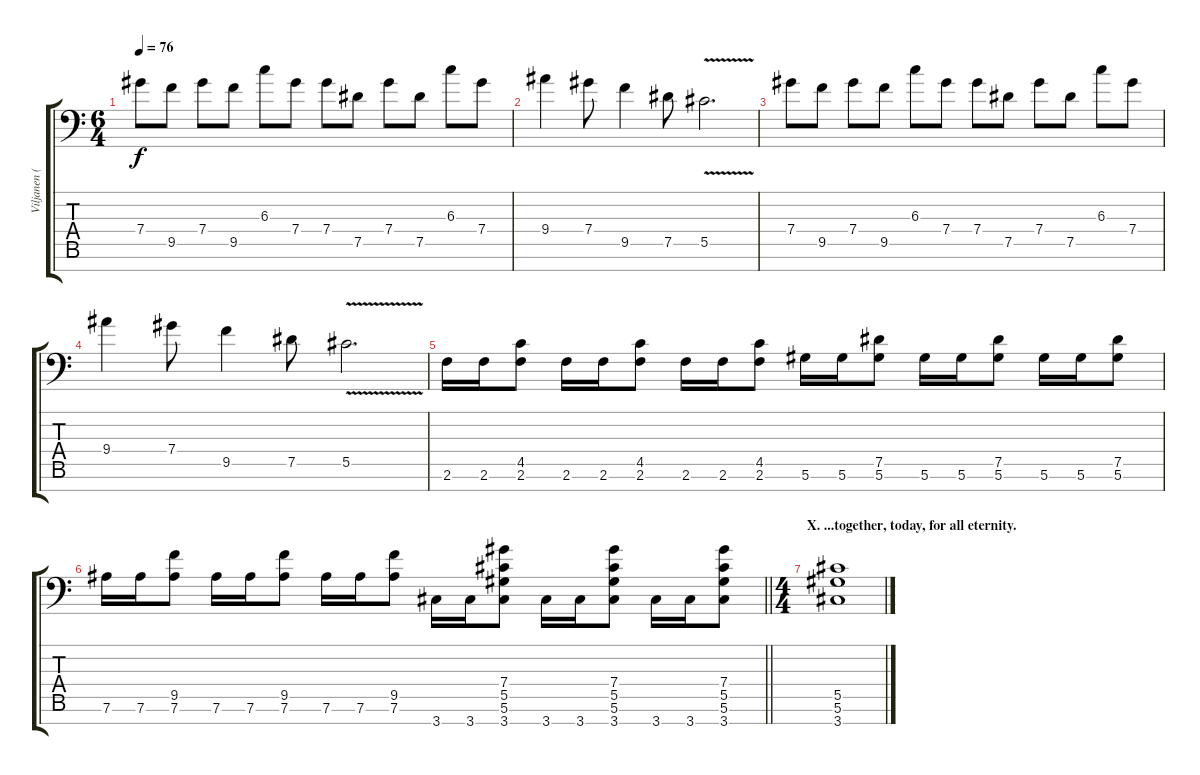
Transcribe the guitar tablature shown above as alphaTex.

\track ("Viljanen (Rhythm Guitar)" "Viljanen (") {instrument distortionguitar}
\staff {score tabs}
\tuning (Eb4 Bb3 Gb3 Db3 Ab2 Eb2 Bb1) {hide}
\ts (6 4)
\tempo 76
\clef f4
\ks c
7.4.8{dy f} 9.5.8 7.4.8 9.5.8 6.3.8 7.4.8 7.4.8 7.5.8 7.4.8 7.5.8 6.3.8 7.4.8 |
9.4.4 7.4.8 9.5.4 7.5.8 5.5{v}.2{d} |
7.4.8 9.5.8 7.4.8 9.5.8 6.3.8 7.4.8 7.4.8 7.5.8 7.4.8 7.5.8 6.3.8 7.4.8 |
9.4.4 7.4.8 9.5.4 7.5.8 5.5{v}.2{d} |
2.6.16 2.6.16 (4.5 2.6).8 2.6.16 2.6.16 (4.5 2.6).8 2.6.16 2.6.16 (4.5 2.6).8 5.6.16 5.6.16 (7.5 5.6).8 5.6.16 5.6.16 (7.5 5.6).8 5.6.16 5.6.16 (7.5 5.6).8 |
\barLineRight lightlight
7.6.16 7.6.16 (9.5 7.6).8 7.6.16 7.6.16 (9.5 7.6).8 7.6.16 7.6.16 (9.5 7.6).8 3.7.16 3.7.16 (7.4 5.5 5.6 3.7).8 3.7.16 3.7.16 (7.4 5.5 5.6 3.7).8 3.7.16 3.7.16 (7.4 5.5 5.6 3.7).8 |
\ts (4 4)
\section ("" "X. ...together, today, for all eternity.")
(5.5 5.6 3.7).1
